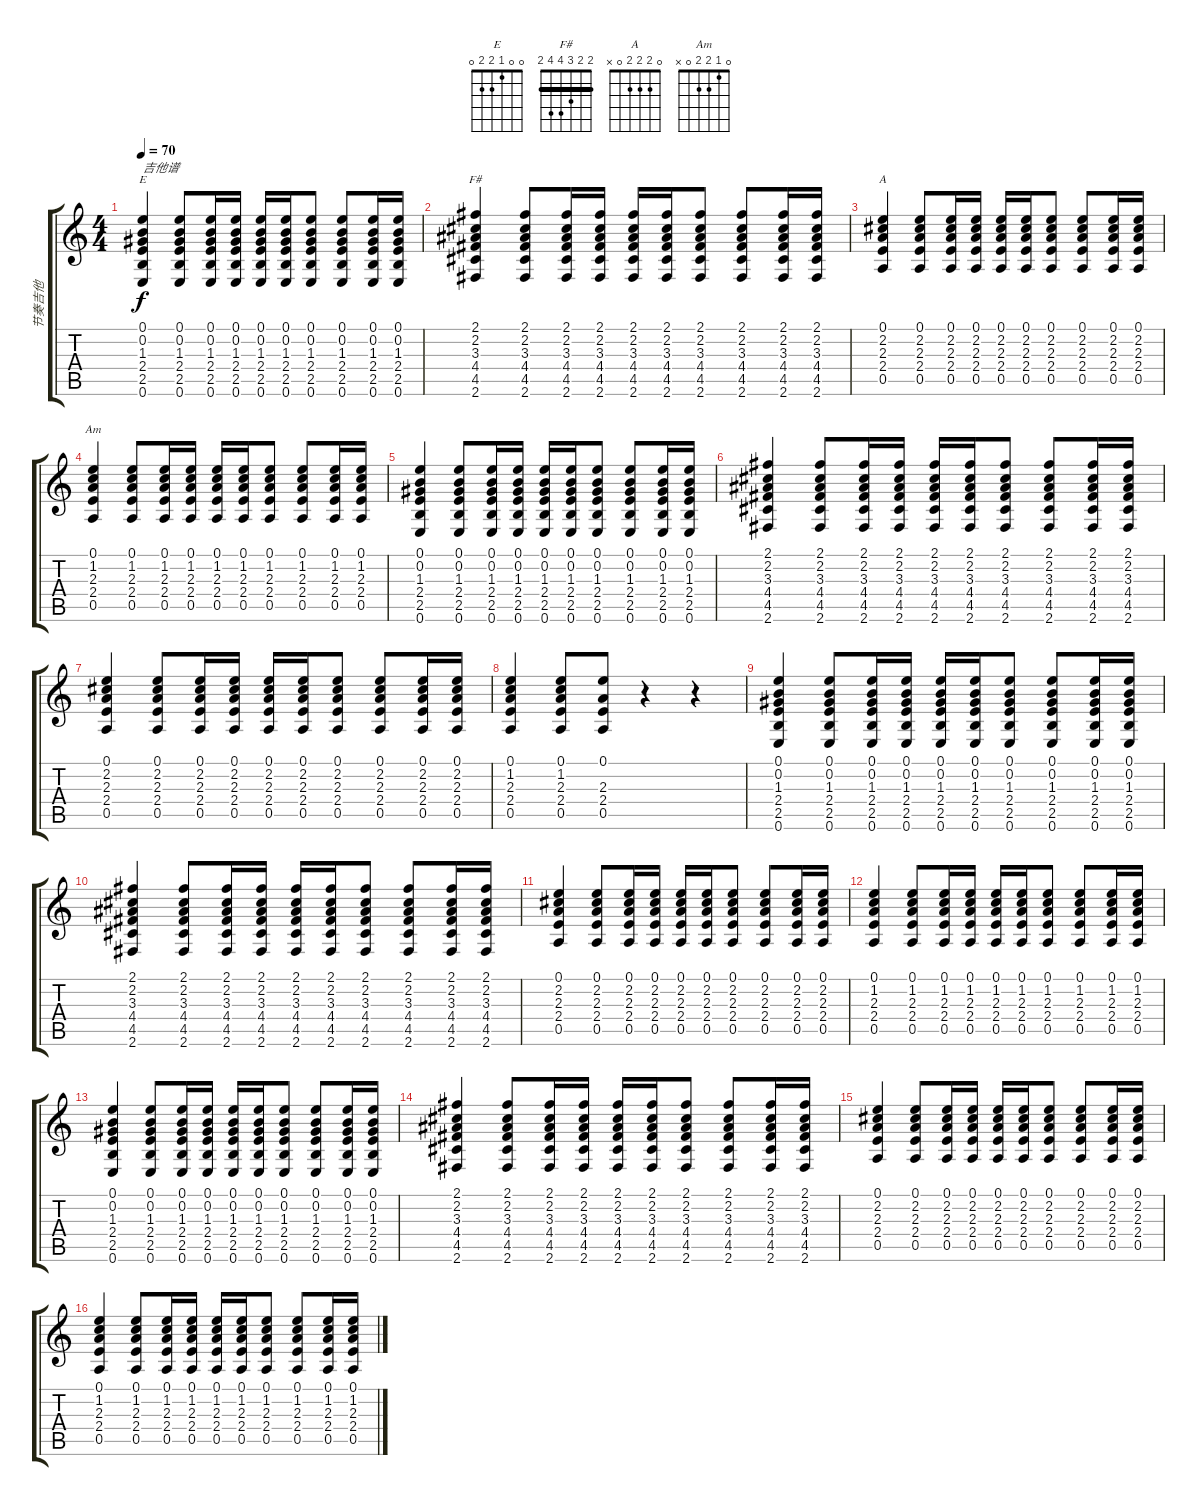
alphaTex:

\track ("节奏吉他" "节奏吉他") {instrument acousticguitarnylon}
\staff {score tabs}
\tuning (E4 B3 G3 D3 A2 E2) {hide}
\chord ("E" 0 0 1 2 2 0)
\chord ("F#" 2 2 3 4 4 2) {barre 2}
\chord ("A" 0 2 2 2 0 x)
\chord ("Am" 0 1 2 2 0 x)
\ts (4 4)
\tempo 70
\clef g2
\ks c
(0.1 0.2 1.3 2.4 2.5 0.6).4{ch "E" txt "吉他谱" dy f instrument acousticguitarnylon} (0.1 0.2 1.3 2.4 2.5 0.6).8 (0.1 0.2 1.3 2.4 2.5 0.6).16 (0.1 0.2 1.3 2.4 2.5 0.6).16 (0.1 0.2 1.3 2.4 2.5 0.6).16 (0.1 0.2 1.3 2.4 2.5 0.6).16 (0.1 0.2 1.3 2.4 2.5 0.6).8 (0.1 0.2 1.3 2.4 2.5 0.6).8 (0.1 0.2 1.3 2.4 2.5 0.6).16 (0.1 0.2 1.3 2.4 2.5 0.6).16 |
(2.1 2.2 3.3 4.4 4.5 2.6).4{ch "F#"} (2.1 2.2 3.3 4.4 4.5 2.6).8 (2.1 2.2 3.3 4.4 4.5 2.6).16 (2.1 2.2 3.3 4.4 4.5 2.6).16 (2.1 2.2 3.3 4.4 4.5 2.6).16 (2.1 2.2 3.3 4.4 4.5 2.6).16 (2.1 2.2 3.3 4.4 4.5 2.6).8 (2.1 2.2 3.3 4.4 4.5 2.6).8 (2.1 2.2 3.3 4.4 4.5 2.6).16 (2.1 2.2 3.3 4.4 4.5 2.6).16 |
(0.1 2.2 2.3 2.4 0.5).4{ch "A"} (0.1 2.2 2.3 2.4 0.5).8 (0.1 2.2 2.3 2.4 0.5).16 (0.1 2.2 2.3 2.4 0.5).16 (0.1 2.2 2.3 2.4 0.5).16 (0.1 2.2 2.3 2.4 0.5).16 (0.1 2.2 2.3 2.4 0.5).8 (0.1 2.2 2.3 2.4 0.5).8 (0.1 2.2 2.3 2.4 0.5).16 (0.1 2.2 2.3 2.4 0.5).16 |
(0.1 1.2 2.3 2.4 0.5).4{ch "Am"} (0.1 1.2 2.3 2.4 0.5).8 (0.1 1.2 2.3 2.4 0.5).16 (0.1 1.2 2.3 2.4 0.5).16 (0.1 1.2 2.3 2.4 0.5).16 (0.1 1.2 2.3 2.4 0.5).16 (0.1 1.2 2.3 2.4 0.5).8 (0.1 1.2 2.3 2.4 0.5).8 (0.1 1.2 2.3 2.4 0.5).16 (0.1 1.2 2.3 2.4 0.5).16 |
(0.1 0.2 1.3 2.4 2.5 0.6).4 (0.1 0.2 1.3 2.4 2.5 0.6).8 (0.1 0.2 1.3 2.4 2.5 0.6).16 (0.1 0.2 1.3 2.4 2.5 0.6).16 (0.1 0.2 1.3 2.4 2.5 0.6).16 (0.1 0.2 1.3 2.4 2.5 0.6).16 (0.1 0.2 1.3 2.4 2.5 0.6).8 (0.1 0.2 1.3 2.4 2.5 0.6).8 (0.1 0.2 1.3 2.4 2.5 0.6).16 (0.1 0.2 1.3 2.4 2.5 0.6).16 |
(2.1 2.2 3.3 4.4 4.5 2.6).4 (2.1 2.2 3.3 4.4 4.5 2.6).8 (2.1 2.2 3.3 4.4 4.5 2.6).16 (2.1 2.2 3.3 4.4 4.5 2.6).16 (2.1 2.2 3.3 4.4 4.5 2.6).16 (2.1 2.2 3.3 4.4 4.5 2.6).16 (2.1 2.2 3.3 4.4 4.5 2.6).8 (2.1 2.2 3.3 4.4 4.5 2.6).8 (2.1 2.2 3.3 4.4 4.5 2.6).16 (2.1 2.2 3.3 4.4 4.5 2.6).16 |
(0.1 2.2 2.3 2.4 0.5).4 (0.1 2.2 2.3 2.4 0.5).8 (0.1 2.2 2.3 2.4 0.5).16 (0.1 2.2 2.3 2.4 0.5).16 (0.1 2.2 2.3 2.4 0.5).16 (0.1 2.2 2.3 2.4 0.5).16 (0.1 2.2 2.3 2.4 0.5).8 (0.1 2.2 2.3 2.4 0.5).8 (0.1 2.2 2.3 2.4 0.5).16 (0.1 2.2 2.3 2.4 0.5).16 |
(0.1 1.2 2.3 2.4 0.5).4 (0.1 1.2 2.3 2.4 0.5).8 (0.1 2.3 2.4 0.5).8 r.4 r.4 |
(0.1 0.2 1.3 2.4 2.5 0.6).4 (0.1 0.2 1.3 2.4 2.5 0.6).8 (0.1 0.2 1.3 2.4 2.5 0.6).16 (0.1 0.2 1.3 2.4 2.5 0.6).16 (0.1 0.2 1.3 2.4 2.5 0.6).16 (0.1 0.2 1.3 2.4 2.5 0.6).16 (0.1 0.2 1.3 2.4 2.5 0.6).8 (0.1 0.2 1.3 2.4 2.5 0.6).8 (0.1 0.2 1.3 2.4 2.5 0.6).16 (0.1 0.2 1.3 2.4 2.5 0.6).16 |
(2.1 2.2 3.3 4.4 4.5 2.6).4 (2.1 2.2 3.3 4.4 4.5 2.6).8 (2.1 2.2 3.3 4.4 4.5 2.6).16 (2.1 2.2 3.3 4.4 4.5 2.6).16 (2.1 2.2 3.3 4.4 4.5 2.6).16 (2.1 2.2 3.3 4.4 4.5 2.6).16 (2.1 2.2 3.3 4.4 4.5 2.6).8 (2.1 2.2 3.3 4.4 4.5 2.6).8 (2.1 2.2 3.3 4.4 4.5 2.6).16 (2.1 2.2 3.3 4.4 4.5 2.6).16 |
(0.1 2.2 2.3 2.4 0.5).4 (0.1 2.2 2.3 2.4 0.5).8 (0.1 2.2 2.3 2.4 0.5).16 (0.1 2.2 2.3 2.4 0.5).16 (0.1 2.2 2.3 2.4 0.5).16 (0.1 2.2 2.3 2.4 0.5).16 (0.1 2.2 2.3 2.4 0.5).8 (0.1 2.2 2.3 2.4 0.5).8 (0.1 2.2 2.3 2.4 0.5).16 (0.1 2.2 2.3 2.4 0.5).16 |
(0.1 1.2 2.3 2.4 0.5).4 (0.1 1.2 2.3 2.4 0.5).8 (0.1 1.2 2.3 2.4 0.5).16 (0.1 1.2 2.3 2.4 0.5).16 (0.1 1.2 2.3 2.4 0.5).16 (0.1 1.2 2.3 2.4 0.5).16 (0.1 1.2 2.3 2.4 0.5).8 (0.1 1.2 2.3 2.4 0.5).8 (0.1 1.2 2.3 2.4 0.5).16 (0.1 1.2 2.3 2.4 0.5).16 |
(0.1 0.2 1.3 2.4 2.5 0.6).4 (0.1 0.2 1.3 2.4 2.5 0.6).8 (0.1 0.2 1.3 2.4 2.5 0.6).16 (0.1 0.2 1.3 2.4 2.5 0.6).16 (0.1 0.2 1.3 2.4 2.5 0.6).16 (0.1 0.2 1.3 2.4 2.5 0.6).16 (0.1 0.2 1.3 2.4 2.5 0.6).8 (0.1 0.2 1.3 2.4 2.5 0.6).8 (0.1 0.2 1.3 2.4 2.5 0.6).16 (0.1 0.2 1.3 2.4 2.5 0.6).16 |
(2.1 2.2 3.3 4.4 4.5 2.6).4 (2.1 2.2 3.3 4.4 4.5 2.6).8 (2.1 2.2 3.3 4.4 4.5 2.6).16 (2.1 2.2 3.3 4.4 4.5 2.6).16 (2.1 2.2 3.3 4.4 4.5 2.6).16 (2.1 2.2 3.3 4.4 4.5 2.6).16 (2.1 2.2 3.3 4.4 4.5 2.6).8 (2.1 2.2 3.3 4.4 4.5 2.6).8 (2.1 2.2 3.3 4.4 4.5 2.6).16 (2.1 2.2 3.3 4.4 4.5 2.6).16 |
(0.1 2.2 2.3 2.4 0.5).4 (0.1 2.2 2.3 2.4 0.5).8 (0.1 2.2 2.3 2.4 0.5).16 (0.1 2.2 2.3 2.4 0.5).16 (0.1 2.2 2.3 2.4 0.5).16 (0.1 2.2 2.3 2.4 0.5).16 (0.1 2.2 2.3 2.4 0.5).8 (0.1 2.2 2.3 2.4 0.5).8 (0.1 2.2 2.3 2.4 0.5).16 (0.1 2.2 2.3 2.4 0.5).16 |
(0.1 1.2 2.3 2.4 0.5).4 (0.1 1.2 2.3 2.4 0.5).8 (0.1 1.2 2.3 2.4 0.5).16 (0.1 1.2 2.3 2.4 0.5).16 (0.1 1.2 2.3 2.4 0.5).16 (0.1 1.2 2.3 2.4 0.5).16 (0.1 1.2 2.3 2.4 0.5).8 (0.1 1.2 2.3 2.4 0.5).8 (0.1 1.2 2.3 2.4 0.5).16 (0.1 1.2 2.3 2.4 0.5).16
